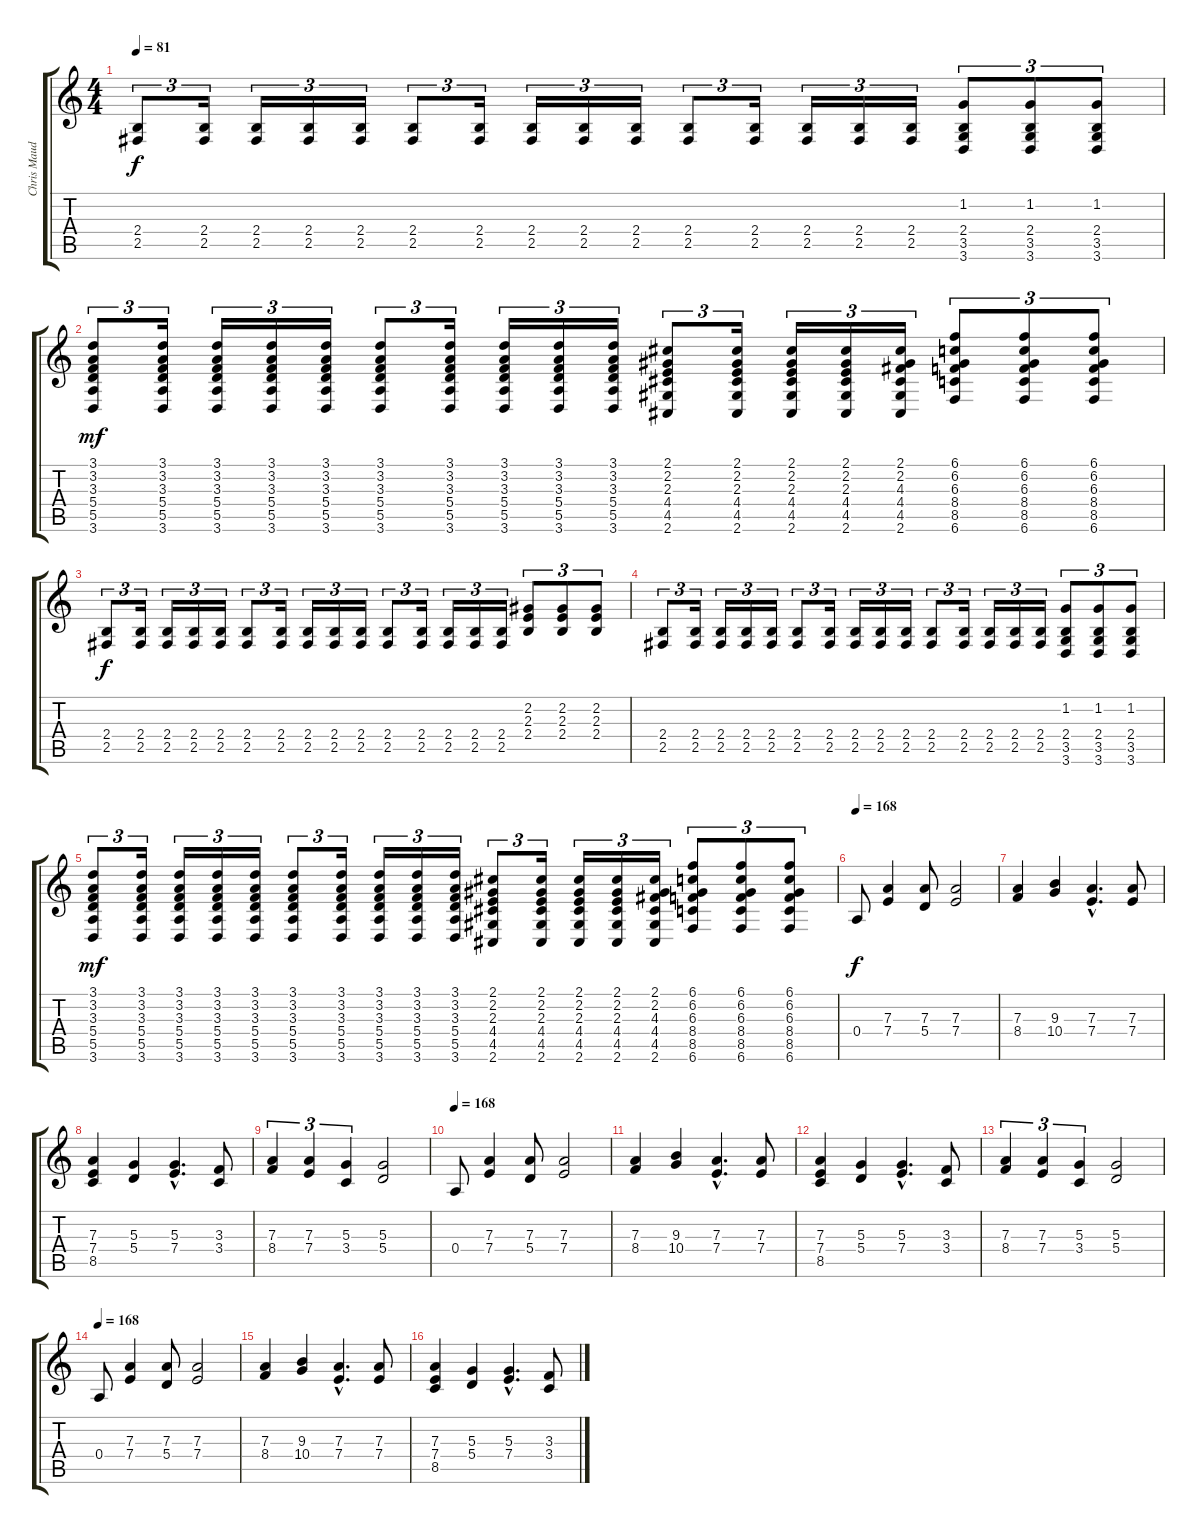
\track ("Chris Maudling (Rhythm)" "Chris Maud") {instrument distortionguitar}
\staff {score tabs}
\tuning (B3 Gb3 D3 A2 E2 B1) {hide}
\ts (4 4)
\tempo 81
\clef g2
\ks c
(2.4 2.5).8{tu (3 2) dy f} (2.4 2.5).16{tu (3 2)} (2.4 2.5).16{tu (3 2)} (2.4 2.5).16{tu (3 2)} (2.4 2.5).16{tu (3 2)} (2.4 2.5).8{tu (3 2)} (2.4 2.5).16{tu (3 2)} (2.4 2.5).16{tu (3 2)} (2.4 2.5).16{tu (3 2)} (2.4 2.5).16{tu (3 2)} (2.4 2.5).8{tu (3 2)} (2.4 2.5).16{tu (3 2)} (2.4 2.5).16{tu (3 2)} (2.4 2.5).16{tu (3 2)} (2.4 2.5).16{tu (3 2)} (1.2 2.4 3.5 3.6).8{tu (3 2)} (1.2 2.4 3.5 3.6).8{tu (3 2)} (1.2 2.4 3.5 3.6).8{tu (3 2)} |
(3.1 3.2 3.3 5.4 5.5 3.6).8{tu (3 2) dy mf} (3.1 3.2 3.3 5.4 5.5 3.6).16{tu (3 2)} (3.1 3.2 3.3 5.4 5.5 3.6).16{tu (3 2)} (3.1 3.2 3.3 5.4 5.5 3.6).16{tu (3 2)} (3.1 3.2 3.3 5.4 5.5 3.6).16{tu (3 2)} (3.1 3.2 3.3 5.4 5.5 3.6).8{tu (3 2)} (3.1 3.2 3.3 5.4 5.5 3.6).16{tu (3 2)} (3.1 3.2 3.3 5.4 5.5 3.6).16{tu (3 2)} (3.1 3.2 3.3 5.4 5.5 3.6).16{tu (3 2)} (3.1 3.2 3.3 5.4 5.5 3.6).16{tu (3 2)} (2.1 2.2 2.3 4.4 4.5 2.6).8{tu (3 2)} (2.1 2.2 2.3 4.4 4.5 2.6).16{tu (3 2)} (2.1 2.2 2.3 4.4 4.5 2.6).16{tu (3 2)} (2.1 2.2 2.3 4.4 4.5 2.6).16{tu (3 2)} (2.1 2.2 4.3 4.4 4.5 2.6).16{tu (3 2)} (6.1 6.2 6.3 8.4 8.5 6.6).8{tu (3 2)} (6.1 6.2 6.3 8.4 8.5 6.6).8{tu (3 2)} (6.1 6.2 6.3 8.4 8.5 6.6).8{tu (3 2)} |
(2.4 2.5).8{tu (3 2) dy f} (2.4 2.5).16{tu (3 2)} (2.4 2.5).16{tu (3 2)} (2.4 2.5).16{tu (3 2)} (2.4 2.5).16{tu (3 2)} (2.4 2.5).8{tu (3 2)} (2.4 2.5).16{tu (3 2)} (2.4 2.5).16{tu (3 2)} (2.4 2.5).16{tu (3 2)} (2.4 2.5).16{tu (3 2)} (2.4 2.5).8{tu (3 2)} (2.4 2.5).16{tu (3 2)} (2.4 2.5).16{tu (3 2)} (2.4 2.5).16{tu (3 2)} (2.4 2.5).16{tu (3 2)} (2.2 2.3 2.4).8{tu (3 2)} (2.2 2.3 2.4).8{tu (3 2)} (2.2 2.3 2.4).8{tu (3 2)} |
(2.4 2.5).8{tu (3 2)} (2.4 2.5).16{tu (3 2)} (2.4 2.5).16{tu (3 2)} (2.4 2.5).16{tu (3 2)} (2.4 2.5).16{tu (3 2)} (2.4 2.5).8{tu (3 2)} (2.4 2.5).16{tu (3 2)} (2.4 2.5).16{tu (3 2)} (2.4 2.5).16{tu (3 2)} (2.4 2.5).16{tu (3 2)} (2.4 2.5).8{tu (3 2)} (2.4 2.5).16{tu (3 2)} (2.4 2.5).16{tu (3 2)} (2.4 2.5).16{tu (3 2)} (2.4 2.5).16{tu (3 2)} (1.2 2.4 3.5 3.6).8{tu (3 2)} (1.2 2.4 3.5 3.6).8{tu (3 2)} (1.2 2.4 3.5 3.6).8{tu (3 2)} |
(3.1 3.2 3.3 5.4 5.5 3.6).8{tu (3 2) dy mf} (3.1 3.2 3.3 5.4 5.5 3.6).16{tu (3 2)} (3.1 3.2 3.3 5.4 5.5 3.6).16{tu (3 2)} (3.1 3.2 3.3 5.4 5.5 3.6).16{tu (3 2)} (3.1 3.2 3.3 5.4 5.5 3.6).16{tu (3 2)} (3.1 3.2 3.3 5.4 5.5 3.6).8{tu (3 2)} (3.1 3.2 3.3 5.4 5.5 3.6).16{tu (3 2)} (3.1 3.2 3.3 5.4 5.5 3.6).16{tu (3 2)} (3.1 3.2 3.3 5.4 5.5 3.6).16{tu (3 2)} (3.1 3.2 3.3 5.4 5.5 3.6).16{tu (3 2)} (2.1 2.2 2.3 4.4 4.5 2.6).8{tu (3 2)} (2.1 2.2 2.3 4.4 4.5 2.6).16{tu (3 2)} (2.1 2.2 2.3 4.4 4.5 2.6).16{tu (3 2)} (2.1 2.2 2.3 4.4 4.5 2.6).16{tu (3 2)} (2.1 2.2 4.3 4.4 4.5 2.6).16{tu (3 2)} (6.1 6.2 6.3 8.4 8.5 6.6).8{tu (3 2)} (6.1 6.2 6.3 8.4 8.5 6.6).8{tu (3 2)} (6.1 6.2 6.3 8.4 8.5 6.6).8{tu (3 2)} |
\section ("" "")
\tempo 168
0.4.8{dy f} (7.3 7.4).4 (7.3 5.4).8 (7.3 7.4).2 |
(7.3 8.4).4 (9.3 10.4).4 (7.3{hac} 7.4{hac}).4{d} (7.3 7.4).8 |
(7.3 7.4 8.5).4 (5.3 5.4).4 (5.3{hac} 7.4{hac}).4{d} (3.3 3.4).8 |
(7.3 8.4).4{tu (3 2)} (7.3 7.4).4{tu (3 2)} (5.3 3.4).4{tu (3 2)} (5.3 5.4).2 |
\tempo 168
0.4.8 (7.3 7.4).4 (7.3 5.4).8 (7.3 7.4).2 |
(7.3 8.4).4 (9.3 10.4).4 (7.3{hac} 7.4{hac}).4{d} (7.3 7.4).8 |
(7.3 7.4 8.5).4 (5.3 5.4).4 (5.3{hac} 7.4{hac}).4{d} (3.3 3.4).8 |
(7.3 8.4).4{tu (3 2)} (7.3 7.4).4{tu (3 2)} (5.3 3.4).4{tu (3 2)} (5.3 5.4).2 |
\tempo 168
0.4.8 (7.3 7.4).4 (7.3 5.4).8 (7.3 7.4).2 |
(7.3 8.4).4 (9.3 10.4).4 (7.3{hac} 7.4{hac}).4{d} (7.3 7.4).8 |
(7.3 7.4 8.5).4 (5.3 5.4).4 (5.3{hac} 7.4{hac}).4{d} (3.3 3.4).8
